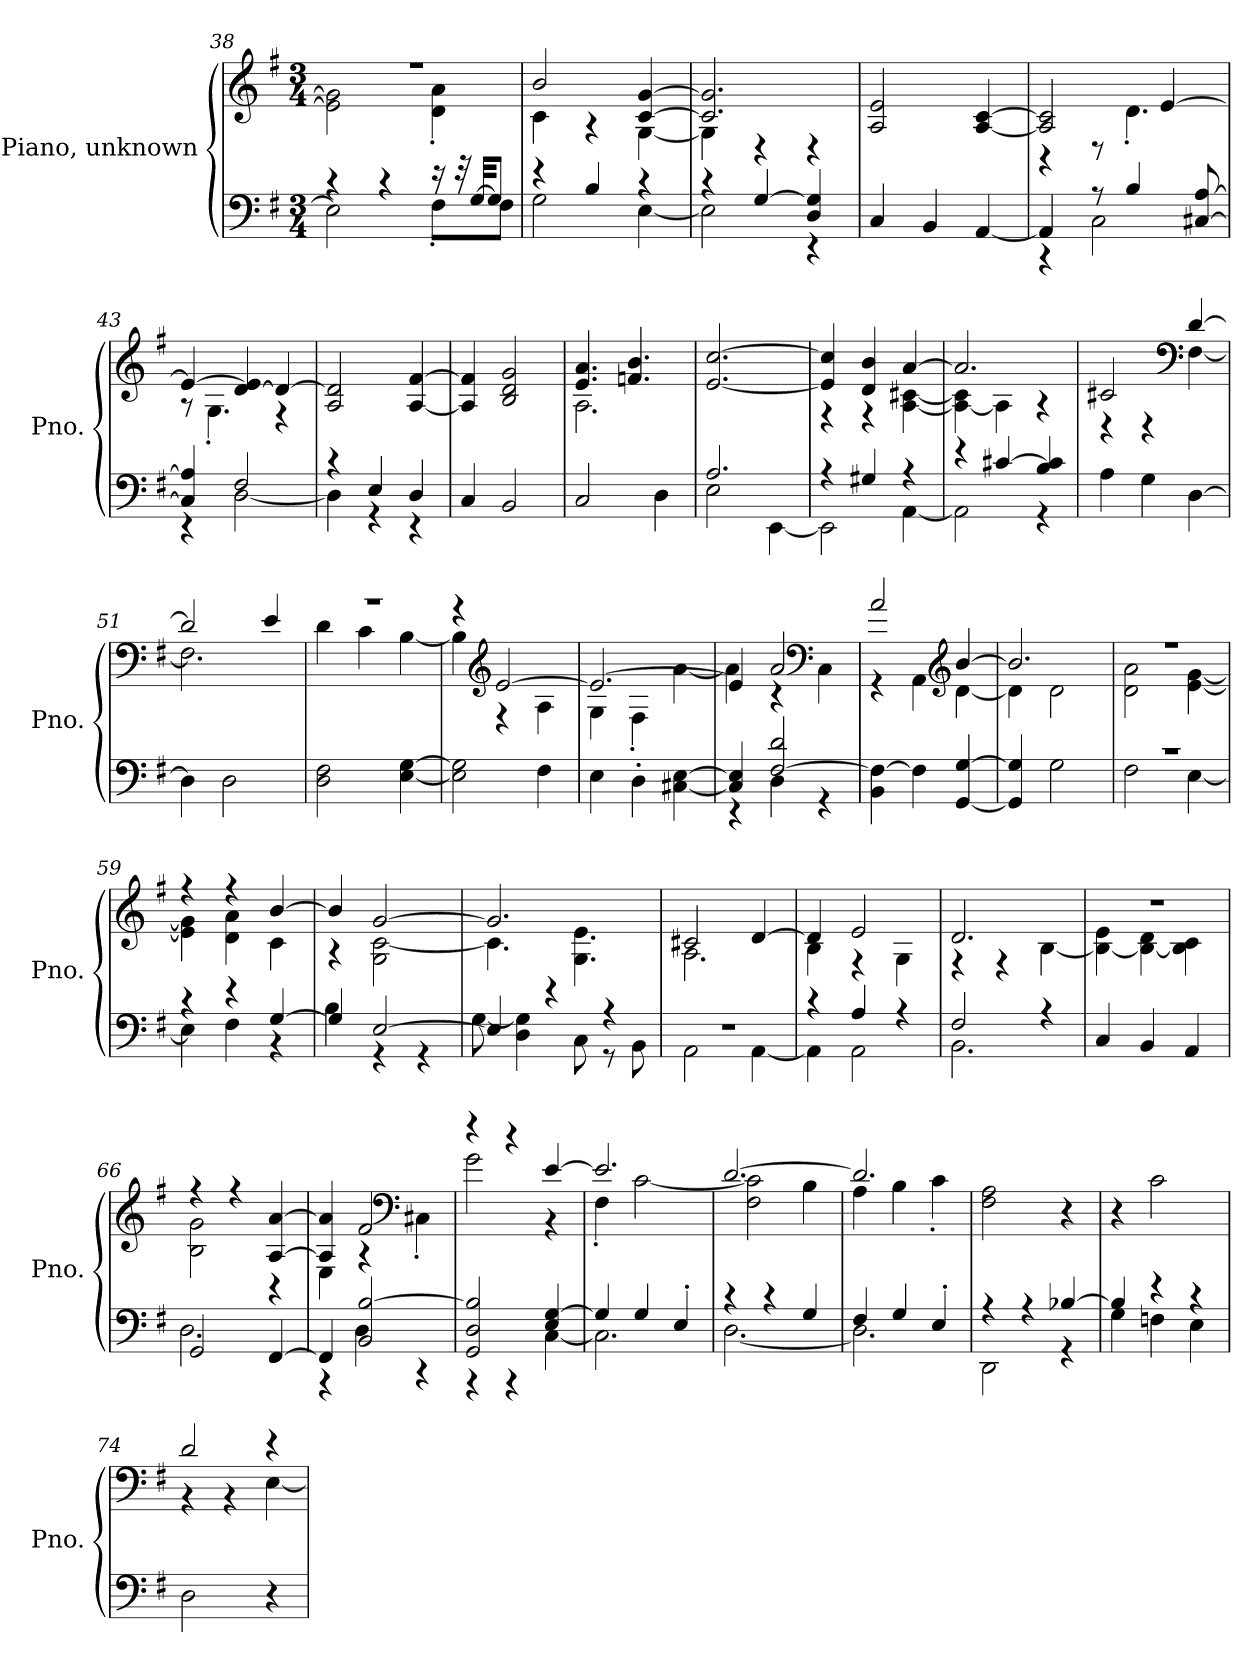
**kern	**kern
*part1	*part1
*staff2	*staff1
*I"Piano, unknown	*
*I'Pno.	*
*clefF4	*clefG2
*k[f#]	*k[f#]
*M3/4	*M3/4
=38	=38
*^	*^
4r	2E\]	2.r	2e\] 2g\]
4r	.	.	.
16r	8F#'\L	.	4d\' 4a\'
32r	.	.	.
[32G/KKL	.	.	.
8G/J]	8F#\J	.	.
=39	=39	=39	=39
4r	2G\	2b/	4c\
4B/	.	.	4r
4r	[4E\	[4c/ [4g/	[4G\
=40	=40	=40	=40
4r	2E\]	2.c/] 2.g/]	4G\]
[4G/	.	.	4r
4D/ 4G/]	4r	.	4r
*v	*v	*	*
*	*v	*v
=41	=41
4C/	2A/ 2e/
4BB/	.
[4AA/	[4A/ [4c/
=42	=42
*^	*^
4AA/]	4r	2A/] 2c/]	4r
8r	2C\	.	8r
4B/	.	.	4.d'\
.	.	[4e/	.
[8C#X/ [8A/	.	.	.
=43	=43	=43	=43
4C#/] 4A/]	4r	4e/_	8r
.	.	.	4.G'\
2F#/	[2D\	[4d/ 4e/]	.
.	.	4d/_	4r
*	*	*v	*v
=44	=44	=44
4r	4D\]	2A/ 2d/]
4E/	4r	.
4D/	4r	[4A/ [4f#/
*v	*v	*
!!LO:PB:g=z
=45	=45
4C/	4A/] 4f#/]
2BB/	2B/ 2d/ 2g/
=46	=46
*	*^
2C/	4.e/ 4.a/	2.A\
.	4.fn/ 4.b/	.
4D\	.	.
*	*v	*v
=47	=47
*^	*
2.A/	2E\	[2.e/ [2.cc/
.	[4EE\	.
=48	=48	=48
*	*	*^
4r	2EE\]	4e/] 4cc/]	4r
4G#X/	.	4d/ 4b/	4r
4r	[4AA\	[4a/	[4A\ [4c#X\
=49	=49	=49	=49
4r	2AA\]	2.a/]	4A\_ 4c#\]
[4c#X/	.	.	4A\]
4B/ 4c#/]	4r	.	4r
*v	*v	*	*
=50	=50	=50
4A\	2c#X/	4r
4G\	.	4r
*	*clefF4	*
[4D\	[4d/	[4F#\
=51	=51	=51
4D\]	2d/]	2.F#\]
2D\	.	.
.	4e/	.
=52	=52	=52
2D\ 2F#\	2.r	4d\
.	.	4c\
[4E\ [4G\	.	[4B\
!!LO:LB:g=z	!!
=53	=53	=53
2E\] 2G\]	4r	4B\]
*	*clefG2	*
.	[2e/	4r
4F#\	.	4A\
=54	=54	=54
4E\	2.e/_	4G\
4D'\	.	4F#'\
[4C#X\ [4E\	.	[4a\
=55	=55	=55
*^	*	*
4C#/] 4E/]	4r	4e/]	4a\]
[2F#/ 2d/	4D\	2a/	4r
*	*	*clefF4	*
.	4r	.	4C\
*v	*v	*	*
=56	=56	=56
4BB\ 4F#\_	2a/	4r
4F#\]	.	4AA\
*	*clefG2	*
[4GG/ [4G/	[4b/	[4d\
=57	=57	=57
4GG/] 4G/]	2.b/]	4d\]
2G\	.	2d\
=58	=58	=58
*^	*	*
2.r	2F#\	2.r	2d\ 2a\
.	[4E\	.	[4e\ [4g\
=59	=59	=59	=59
4r	4E\]	4r	4e\] 4g\]
4r	4F#\	4r	4d\ 4a\
[4G/	4r	[4b/	4c\
=60	=60	=60	=60
4G/]	4B\	4b/]	4r
[2E/	4r	[2g/	2G\ [2c\
.	4r	.	.
!!LO:LB:g=z	!!
=61	=61	=61	=61
4E/]	[8G\	2.g/]	4.c\]
.	4D\ 4G\]	.	.
4r	.	.	.
.	8C\	.	4.G\ 4.e\
4r	8r	.	.
.	8BB\	.	.
=62	=62	=62	=62
2.r	2AA\	2c#X/	2.A\
.	[4AA\	[4d/	.
=63	=63	=63	=63
4r	4AA\]	4d/]	4B\
4A/	2AA\	2e/	4r
4r	.	.	4G\
=64	=64	=64	=64
2F#/	2.BB\	2.d/	4r
.	.	.	4r
4r	.	.	[4B\
*v	*v	*	*
=65	=65	=65
4C/	2.r	4B\_ 4e\
4BB/	.	4B\_ 4d\
4AA/	.	4B\] 4c\
=66	=66	=66
*^	*	*
2GG/	2.D\	4r	2B\ 2g\
.	.	4r	.
[4FF#/	.	[4A/ [4a/	4r
=67	=67	=67	=67
4FF#/]	4r	4A/] 4a/]	4E\
2BB/ [2B/	4D\	2f#/	4r
*	*	*clefF4	*
.	4r	.	4C#X'\
=68	=68	=68	=68
2GG/ 2D/ 2B/]	4r	4r	2g\
.	4r	4r	.
4E/ [4G/	[4C\	[4e/	4r
!!LO:LB:g=z	!!
=69	=69	=69	=69
4G/]	2.C\]	2.e/]	4F#'\
4G/	.	.	[2c\
4E'/	.	.	.
=70	=70	=70	=70
4r	[2.D\	[2.d/	2F#\ 2c\]
4r	.	.	.
4G/	.	.	4B\
=71	=71	=71	=71
4F#/	2.D\]	2.d/]	4A\
4G/	.	.	4B\
4E'/	.	.	4c'\
*	*	*v	*v
=72	=72	=72
4r	2DD\	2F#\ 2A\
4r	.	.
[4B-X/	4r	4r
=73	=73	=73
4B-/]	4G\	4r
4r	4Fn\	2c\
4r	4E\	.
*v	*v	*
=74	=74
*	*^
2D\	2d/	4r
.	.	4r
4r	4r	[4E\
*	*v	*v
=	=
*-	*-
